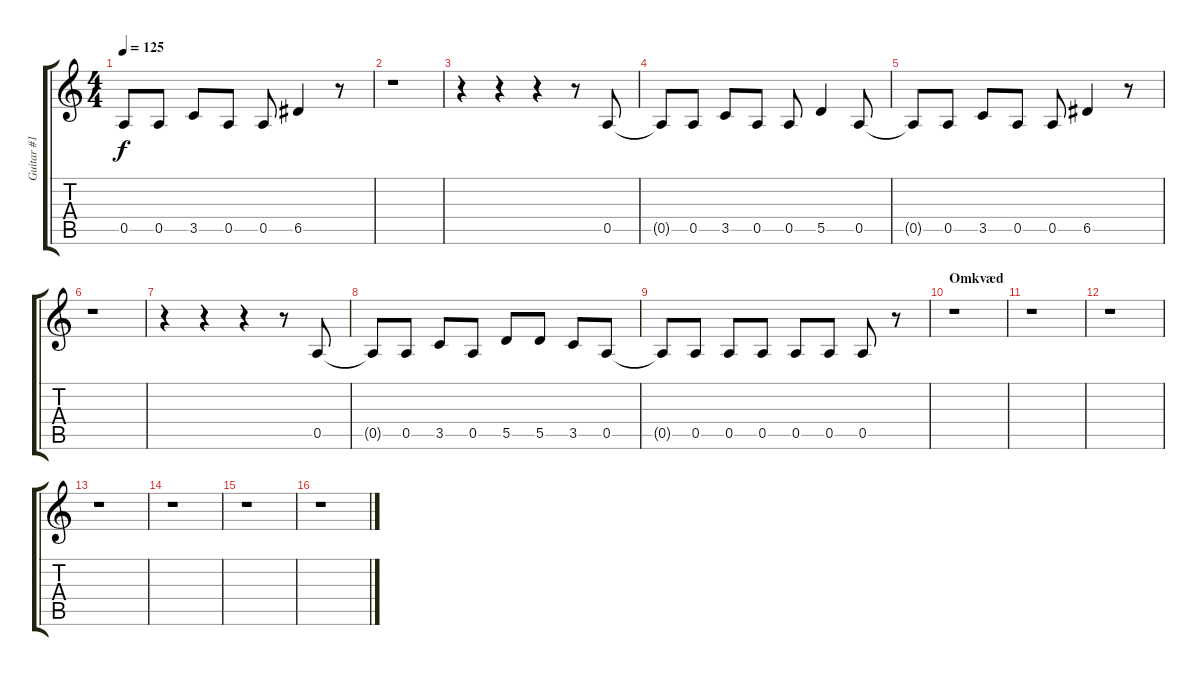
\track ("Guitar #1 - Frederik" "Guitar #1 ") {instrument distortionguitar}
\staff {score tabs}
\tuning (E4 B3 G3 D3 A2 E2) {hide}
\ts (4 4)
\tempo 125
\clef g2
\ks c
0.5{t}.8{dy f} 0.5.8 3.5.8 0.5.8 0.5.8 6.5.4 r.8 |
r.1 |
r.4 r.4 r.4 r.8 0.5.8 |
0.5{t}.8 0.5.8 3.5.8 0.5.8 0.5.8 5.5.4 0.5.8 |
0.5{t}.8 0.5.8 3.5.8 0.5.8 0.5.8 6.5.4 r.8 |
r.1 |
r.4 r.4 r.4 r.8 0.5.8 |
0.5{t}.8 0.5.8 3.5.8 0.5.8 5.5.8 5.5.8 3.5.8 0.5.8 |
0.5{t}.8 0.5.8 0.5.8 0.5.8 0.5.8 0.5.8 0.5.8 r.8 |
\section ("" "Omkvæd")
r.1 |
r.1 |
r.1 |
r.1 |
r.1 |
r.1 |
r.1
